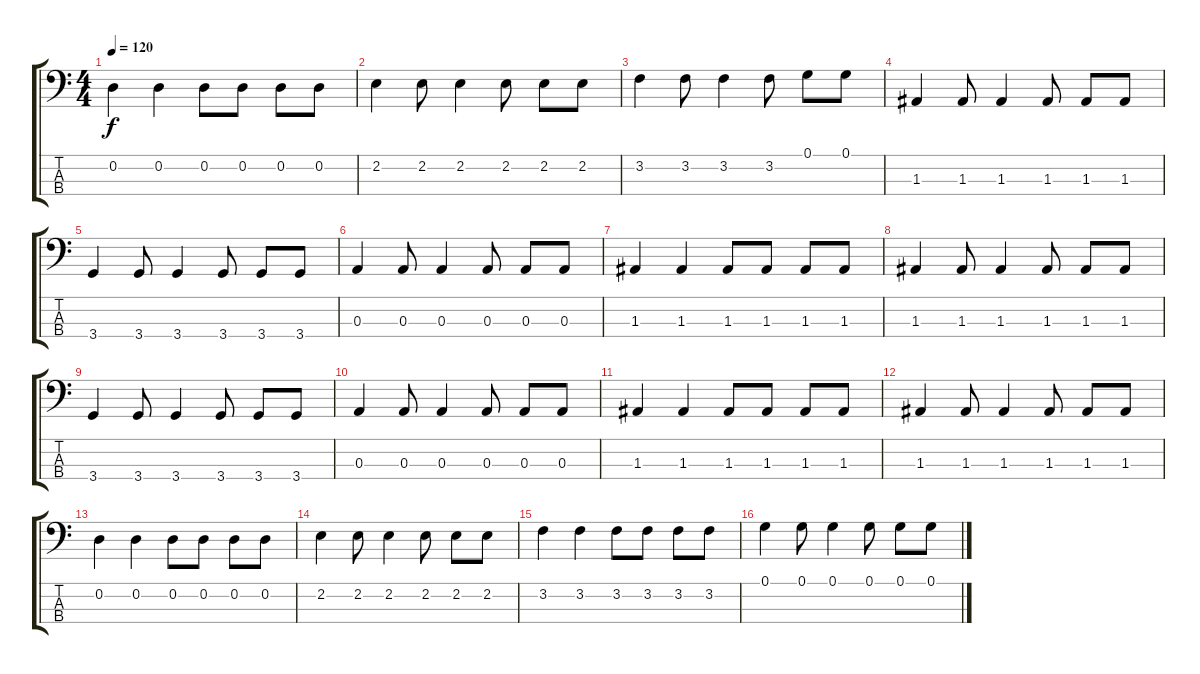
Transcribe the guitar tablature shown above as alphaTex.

\track "" {instrument electricbasspick}
\staff {score tabs}
\tuning (G2 D2 A1 E1) {hide}
\ts (4 4)
\tempo 120
\clef f4
\ks c
0.2.4{dy f} 0.2.4 0.2.8 0.2.8 0.2.8 0.2.8 |
2.2.4 2.2.8 2.2.4 2.2.8 2.2.8 2.2.8 |
3.2.4 3.2.8 3.2.4 3.2.8 0.1.8 0.1.8 |
1.3.4 1.3.8 1.3.4 1.3.8 1.3.8 1.3.8 |
3.4.4 3.4.8 3.4.4 3.4.8 3.4.8 3.4.8 |
0.3.4 0.3.8 0.3.4 0.3.8 0.3.8 0.3.8 |
1.3.4 1.3.4 1.3.8 1.3.8 1.3.8 1.3.8 |
1.3.4 1.3.8 1.3.4 1.3.8 1.3.8 1.3.8 |
3.4.4 3.4.8 3.4.4 3.4.8 3.4.8 3.4.8 |
0.3.4 0.3.8 0.3.4 0.3.8 0.3.8 0.3.8 |
1.3.4 1.3.4 1.3.8 1.3.8 1.3.8 1.3.8 |
1.3.4 1.3.8 1.3.4 1.3.8 1.3.8 1.3.8 |
0.2.4 0.2.4 0.2.8 0.2.8 0.2.8 0.2.8 |
2.2.4 2.2.8 2.2.4 2.2.8 2.2.8 2.2.8 |
3.2.4 3.2.4 3.2.8 3.2.8 3.2.8 3.2.8 |
0.1.4 0.1.8 0.1.4 0.1.8 0.1.8 0.1.8
